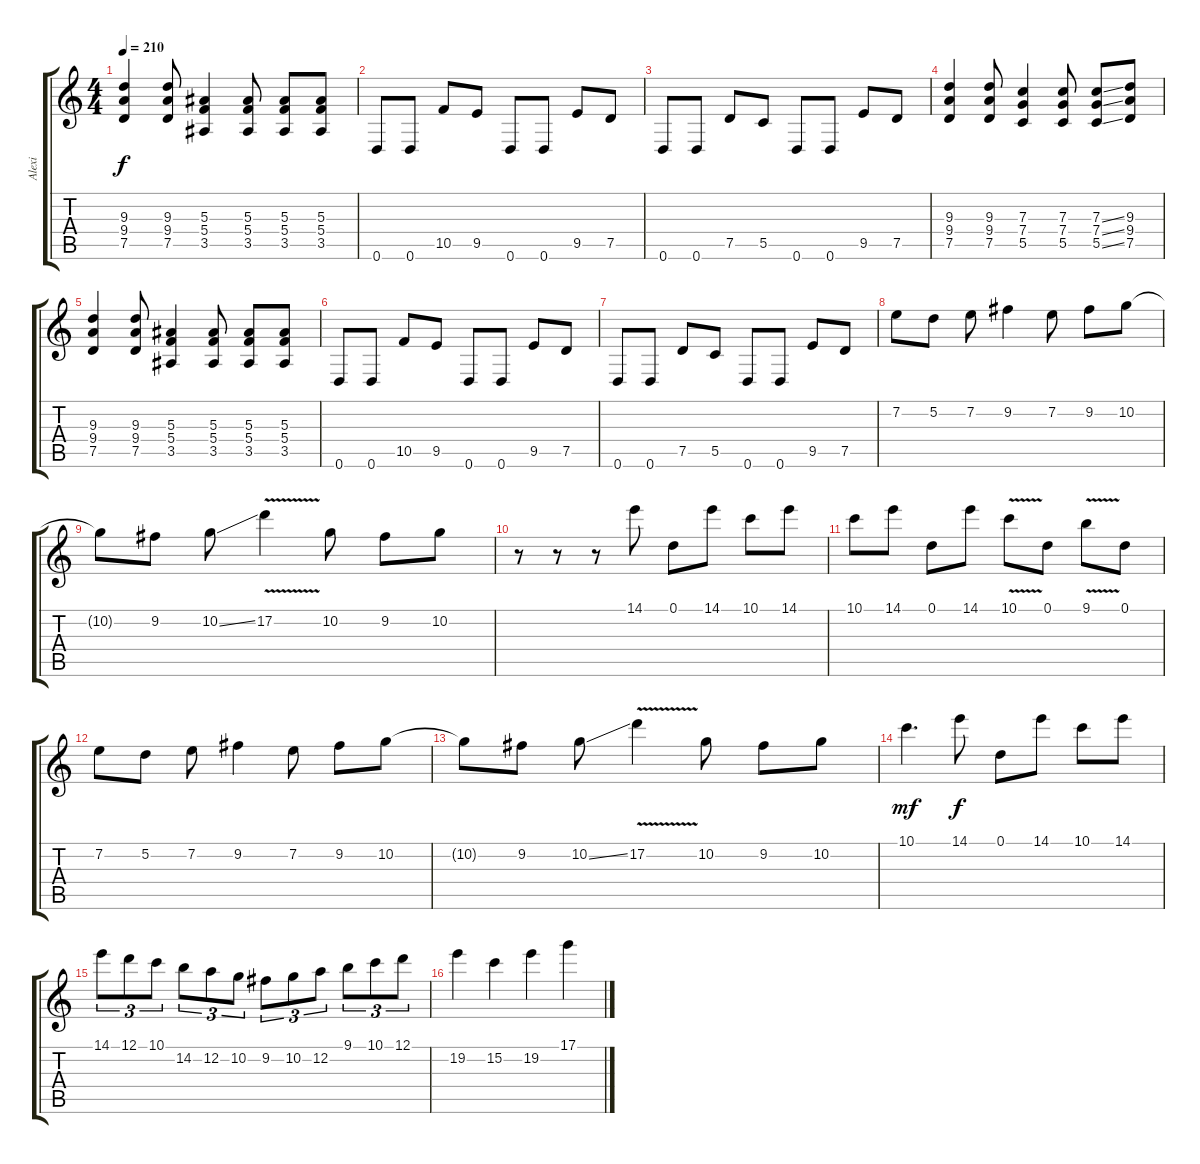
\track ("Alexi" "Alexi") {instrument distortionguitar}
\staff {score tabs}
\tuning (D4 A3 F3 C3 G2 D2) {hide}
\ts (4 4)
\tempo 210
\clef g2
\ks c
(9.3 9.4 7.5).4{dy f} (9.3 9.4 7.5).8 (5.3 5.4 3.5).4 (5.3 5.4 3.5).8 (5.3 5.4 3.5).8 (5.3 5.4 3.5).8 |
0.6.8 0.6.8 10.5.8 9.5.8 0.6.8 0.6.8 9.5.8 7.5.8 |
0.6.8 0.6.8 7.5.8 5.5.8 0.6.8 0.6.8 9.5.8 7.5.8 |
(9.3 9.4 7.5).4 (9.3 9.4 7.5).8 (7.3 7.4 5.5).4 (7.3 7.4 5.5).8 (7.3{ss} 7.4{ss} 5.5{ss}).8 (9.3 9.4 7.5).8 |
(9.3 9.4 7.5).4 (9.3 9.4 7.5).8 (5.3 5.4 3.5).4 (5.3 5.4 3.5).8 (5.3 5.4 3.5).8 (5.3 5.4 3.5).8 |
0.6.8 0.6.8 10.5.8 9.5.8 0.6.8 0.6.8 9.5.8 7.5.8 |
0.6.8 0.6.8 7.5.8 5.5.8 0.6.8 0.6.8 9.5.8 7.5.8 |
7.2.8 5.2.8 7.2.8 9.2.4 7.2.8 9.2.8 10.2.8 |
10.2{t}.8 9.2.8 10.2{ss}.8 17.2{v}.4 10.2.8 9.2.8 10.2.8 |
r.8 r.8 r.8 14.1.8 0.1.8 14.1.8 10.1.8 14.1.8 |
10.1.8 14.1.8 0.1.8 14.1.8 10.1{v}.8 0.1.8 9.1{v}.8 0.1.8 |
7.2.8 5.2.8 7.2.8 9.2.4 7.2.8 9.2.8 10.2.8 |
10.2{t}.8 9.2.8 10.2{ss}.8 17.2{v}.4 10.2.8 9.2.8 10.2.8 |
10.1.4{d dy mf} 14.1.8{dy f} 0.1.8 14.1.8 10.1.8 14.1.8 |
14.1.8{tu (3 2)} 12.1.8{tu (3 2)} 10.1.8{tu (3 2)} 14.2.8{tu (3 2)} 12.2.8{tu (3 2)} 10.2.8{tu (3 2)} 9.2.8{tu (3 2)} 10.2.8{tu (3 2)} 12.2.8{tu (3 2)} 9.1.8{tu (3 2)} 10.1.8{tu (3 2)} 12.1.8{tu (3 2)} |
19.2.4 15.2.4 19.2.4 17.1.4
